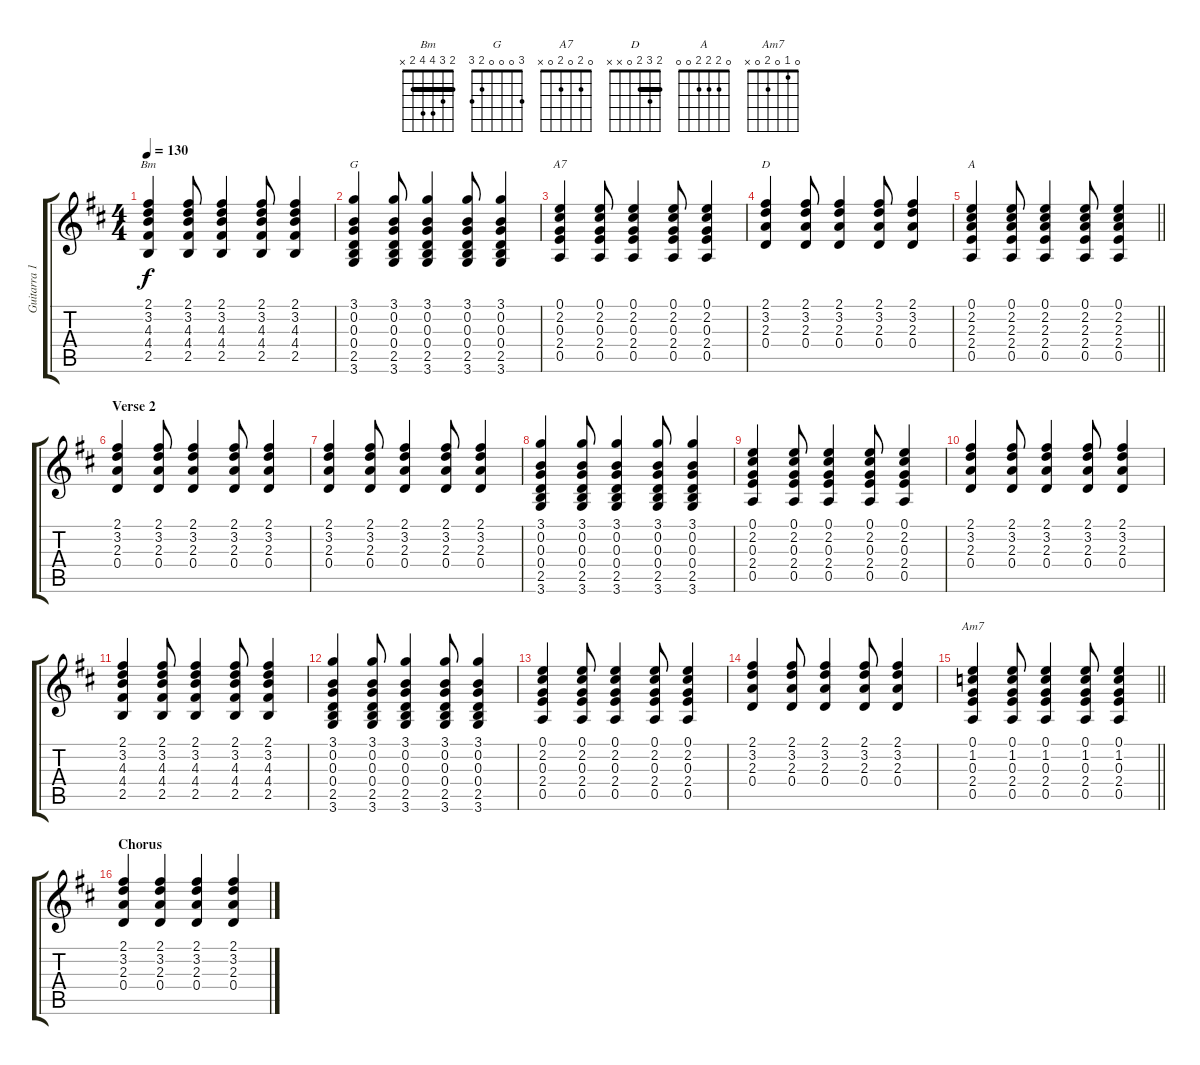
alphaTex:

\track ("Guitarra 1" "Guitarra 1") {instrument electricguitarclean}
\staff {score tabs}
\tuning (E4 B3 G3 D3 A2 E2) {hide}
\chord ("Bm" 2 3 4 4 2 x) {barre 2}
\chord ("G" 3 0 0 0 2 3)
\chord ("A7" 0 2 0 2 0 x)
\chord ("D" 2 3 2 0 x x) {barre 2}
\chord ("A" 0 2 2 2 0 0)
\chord ("Am7" 0 1 0 2 0 x)
\ts (4 4)
\tempo 130
\clef g2
\ks d
(2.1 3.2 4.3 4.4 2.5).4{ch "Bm" dy f} (2.1 3.2 4.3 4.4 2.5).8 (2.1 3.2 4.3 4.4 2.5).4 (2.1 3.2 4.3 4.4 2.5).8 (2.1 3.2 4.3 4.4 2.5).4 |
(3.1 0.2 0.3 0.4 2.5 3.6).4{ch "G"} (3.1 0.2 0.3 0.4 2.5 3.6).8 (3.1 0.2 0.3 0.4 2.5 3.6).4 (3.1 0.2 0.3 0.4 2.5 3.6).8 (3.1 0.2 0.3 0.4 2.5 3.6).4 |
(0.1 2.2 0.3 2.4 0.5).4{ch "A7"} (0.1 2.2 0.3 2.4 0.5).8 (0.1 2.2 0.3 2.4 0.5).4 (0.1 2.2 0.3 2.4 0.5).8 (0.1 2.2 0.3 2.4 0.5).4 |
(2.1 3.2 2.3 0.4).4{ch "D"} (2.1 3.2 2.3 0.4).8 (2.1 3.2 2.3 0.4).4 (2.1 3.2 2.3 0.4).8 (2.1 3.2 2.3 0.4).4 |
\barLineRight lightlight
(0.1 2.2 2.3 2.4 0.5).4{ch "A"} (0.1 2.2 2.3 2.4 0.5).8 (0.1 2.2 2.3 2.4 0.5).4 (0.1 2.2 2.3 2.4 0.5).8 (0.1 2.2 2.3 2.4 0.5).4 |
\section ("" "Verse 2")
(2.1 3.2 2.3 0.4).4 (2.1 3.2 2.3 0.4).8 (2.1 3.2 2.3 0.4).4 (2.1 3.2 2.3 0.4).8 (2.1 3.2 2.3 0.4).4 |
(2.1 3.2 2.3 0.4).4 (2.1 3.2 2.3 0.4).8 (2.1 3.2 2.3 0.4).4 (2.1 3.2 2.3 0.4).8 (2.1 3.2 2.3 0.4).4 |
(3.1 0.2 0.3 0.4 2.5 3.6).4 (3.1 0.2 0.3 0.4 2.5 3.6).8 (3.1 0.2 0.3 0.4 2.5 3.6).4 (3.1 0.2 0.3 0.4 2.5 3.6).8 (3.1 0.2 0.3 0.4 2.5 3.6).4 |
(0.1 2.2 0.3 2.4 0.5).4 (0.1 2.2 0.3 2.4 0.5).8 (0.1 2.2 0.3 2.4 0.5).4 (0.1 2.2 0.3 2.4 0.5).8 (0.1 2.2 0.3 2.4 0.5).4 |
(2.1 3.2 2.3 0.4).4 (2.1 3.2 2.3 0.4).8 (2.1 3.2 2.3 0.4).4 (2.1 3.2 2.3 0.4).8 (2.1 3.2 2.3 0.4).4 |
(2.1 3.2 4.3 4.4 2.5).4 (2.1 3.2 4.3 4.4 2.5).8 (2.1 3.2 4.3 4.4 2.5).4 (2.1 3.2 4.3 4.4 2.5).8 (2.1 3.2 4.3 4.4 2.5).4 |
(3.1 0.2 0.3 0.4 2.5 3.6).4 (3.1 0.2 0.3 0.4 2.5 3.6).8 (3.1 0.2 0.3 0.4 2.5 3.6).4 (3.1 0.2 0.3 0.4 2.5 3.6).8 (3.1 0.2 0.3 0.4 2.5 3.6).4 |
(0.1 2.2 0.3 2.4 0.5).4 (0.1 2.2 0.3 2.4 0.5).8 (0.1 2.2 0.3 2.4 0.5).4 (0.1 2.2 0.3 2.4 0.5).8 (0.1 2.2 0.3 2.4 0.5).4 |
(2.1 3.2 2.3 0.4).4 (2.1 3.2 2.3 0.4).8 (2.1 3.2 2.3 0.4).4 (2.1 3.2 2.3 0.4).8 (2.1 3.2 2.3 0.4).4 |
\barLineRight lightlight
(0.1 1.2 0.3 2.4 0.5).4{ch "Am7"} (0.1 1.2 0.3 2.4 0.5).8 (0.1 1.2 0.3 2.4 0.5).4 (0.1 1.2 0.3 2.4 0.5).8 (0.1 1.2 0.3 2.4 0.5).4 |
\section ("" "Chorus")
(2.1 3.2 2.3 0.4).4 (2.1 3.2 2.3 0.4).4 (2.1 3.2 2.3 0.4).4 (2.1 3.2 2.3 0.4).4
